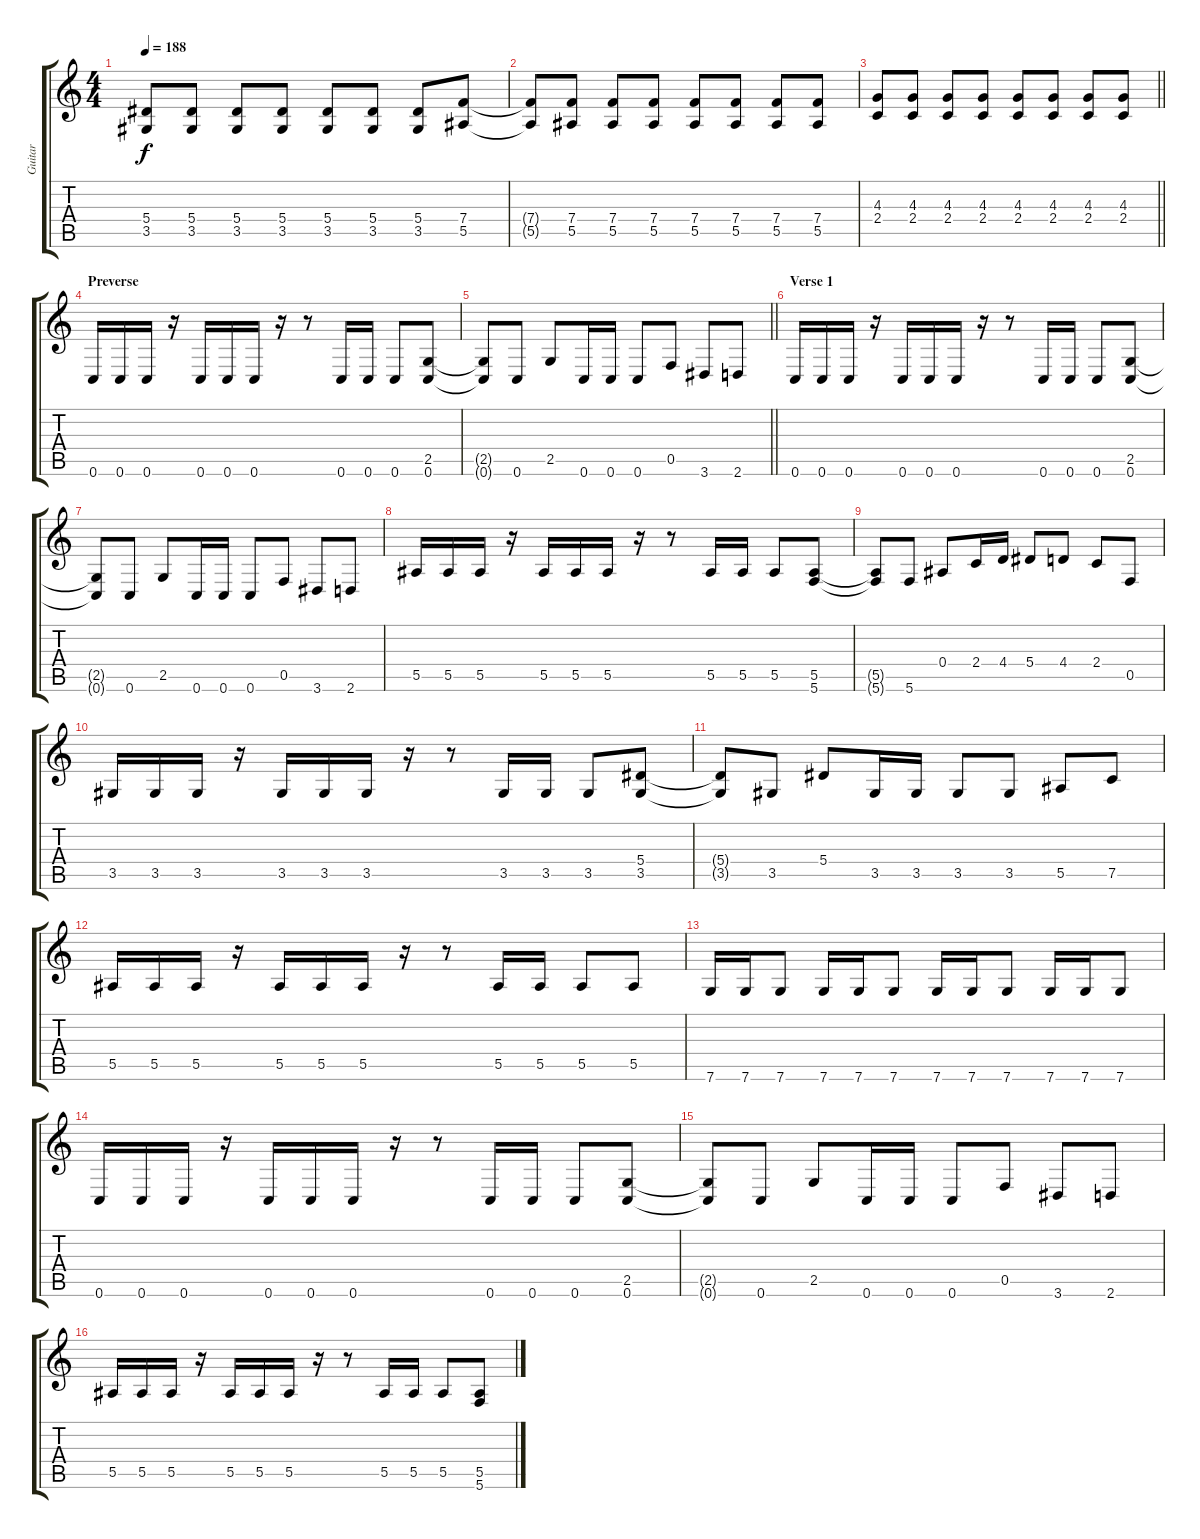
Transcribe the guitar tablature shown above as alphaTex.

\track ("Guitar" "Guitar") {instrument distortionguitar}
\staff {score tabs}
\tuning (C4 G3 Eb3 Bb2 F2 C2) {hide}
\ts (4 4)
\tempo 188
\clef g2
\ks c
(5.4 3.5).8{dy f} (5.4 3.5).8 (5.4 3.5).8 (5.4 3.5).8 (5.4 3.5).8 (5.4 3.5).8 (5.4 3.5).8 (7.4 5.5).8 |
(7.4{t} 5.5{t}).8 (7.4 5.5).8 (7.4 5.5).8 (7.4 5.5).8 (7.4 5.5).8 (7.4 5.5).8 (7.4 5.5).8 (7.4 5.5).8 |
\barLineRight lightlight
(4.3 2.4).8 (4.3 2.4).8 (4.3 2.4).8 (4.3 2.4).8 (4.3 2.4).8 (4.3 2.4).8 (4.3 2.4).8 (4.3 2.4).8 |
\section ("" "Preverse")
0.6.16 0.6.16 0.6.16 r.16 0.6.16 0.6.16 0.6.16 r.16 r.8 0.6.16 0.6.16 0.6.8 (2.5 0.6).8 |
\barLineRight lightlight
(2.5{t} 0.6{t}).8 0.6.8 2.5.8 0.6.16 0.6.16 0.6.8 0.5.8 3.6.8 2.6.8 |
\section ("" "Verse 1")
0.6.16 0.6.16 0.6.16 r.16 0.6.16 0.6.16 0.6.16 r.16 r.8 0.6.16 0.6.16 0.6.8 (2.5 0.6).8 |
(2.5{t} 0.6{t}).8 0.6.8 2.5.8 0.6.16 0.6.16 0.6.8 0.5.8 3.6.8 2.6.8 |
5.5.16 5.5.16 5.5.16 r.16 5.5.16 5.5.16 5.5.16 r.16 r.8 5.5.16 5.5.16 5.5.8 (5.5 5.6).8 |
(5.5{t} 5.6{t}).8 5.6.8 0.4.8 2.4.16 4.4.16 5.4.8 4.4.8 2.4.8 0.5.8 |
3.5.16 3.5.16 3.5.16 r.16 3.5.16 3.5.16 3.5.16 r.16 r.8 3.5.16 3.5.16 3.5.8 (5.4 3.5).8 |
(5.4{t} 3.5{t}).8 3.5.8 5.4.8 3.5.16 3.5.16 3.5.8 3.5.8 5.5.8 7.5.8 |
5.5.16 5.5.16 5.5.16 r.16 5.5.16 5.5.16 5.5.16 r.16 r.8 5.5.16 5.5.16 5.5.8 5.5.8 |
7.6.16 7.6.16 7.6.8 7.6.16 7.6.16 7.6.8 7.6.16 7.6.16 7.6.8 7.6.16 7.6.16 7.6.8 |
0.6.16 0.6.16 0.6.16 r.16 0.6.16 0.6.16 0.6.16 r.16 r.8 0.6.16 0.6.16 0.6.8 (2.5 0.6).8 |
(2.5{t} 0.6{t}).8 0.6.8 2.5.8 0.6.16 0.6.16 0.6.8 0.5.8 3.6.8 2.6.8 |
5.5.16 5.5.16 5.5.16 r.16 5.5.16 5.5.16 5.5.16 r.16 r.8 5.5.16 5.5.16 5.5.8 (5.5 5.6).8
